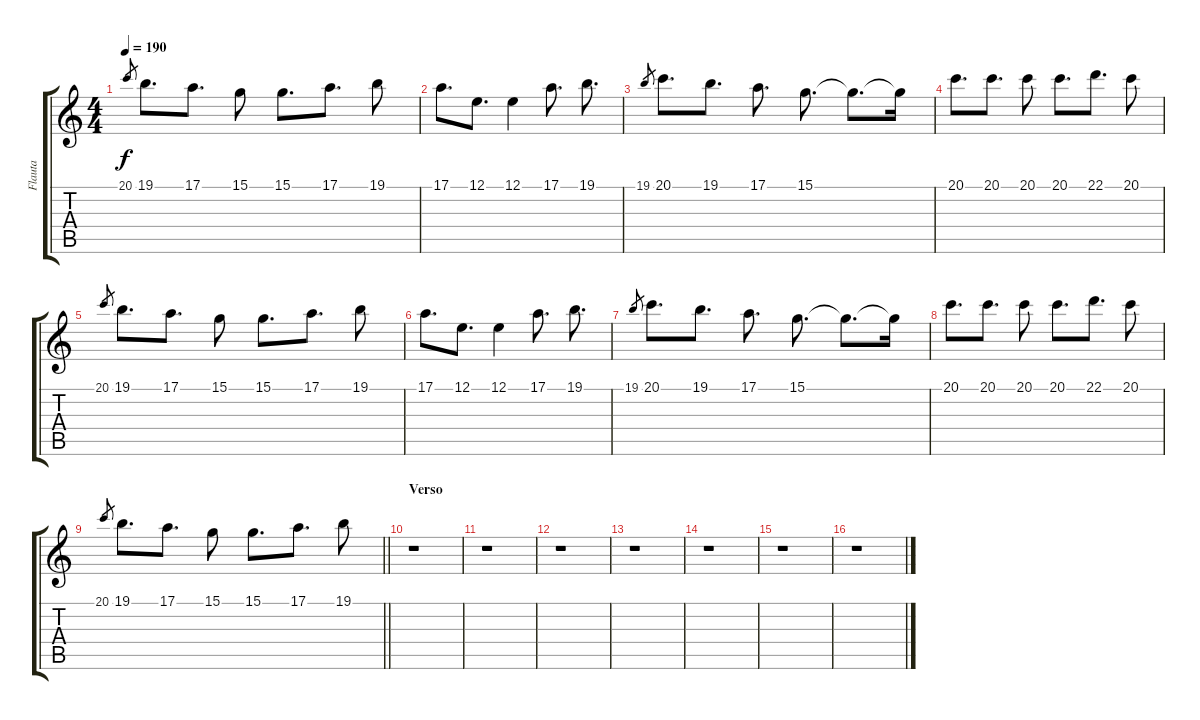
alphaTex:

\track ("Flauta" "Flauta") {instrument flute}
\staff {score tabs}
\tuning (E4 B3 G3 D3 A2 E2) {hide}
\ts (4 4)
\tempo 190
\clef g2
\ks c
20.1.8{gr dy f} 19.1.8{d} 17.1.8{d} 15.1.8 15.1.8{d} 17.1.8{d} 19.1.8 |
17.1.8{d} 12.1.8{d} 12.1.4 17.1.8{d} 19.1.8{d} |
19.1.8{gr} 20.1.8{d} 19.1.8{d} 17.1.8{d} 15.1.8{d} 15.1{t}.8{d} 15.1{t}.16 |
20.1.8{d} 20.1.8{d} 20.1.8 20.1.8{d} 22.1.8{d} 20.1.8 |
20.1.8{gr} 19.1.8{d} 17.1.8{d} 15.1.8 15.1.8{d} 17.1.8{d} 19.1.8 |
17.1.8{d} 12.1.8{d} 12.1.4 17.1.8{d} 19.1.8{d} |
19.1.8{gr} 20.1.8{d} 19.1.8{d} 17.1.8{d} 15.1.8{d} 15.1{t}.8{d} 15.1{t}.16 |
20.1.8{d} 20.1.8{d} 20.1.8 20.1.8{d} 22.1.8{d} 20.1.8 |
\barLineRight lightlight
20.1.8{gr} 19.1.8{d} 17.1.8{d} 15.1.8 15.1.8{d} 17.1.8{d} 19.1.8 |
\section ("" "Verso")
r.1 |
r.1 |
r.1 |
r.1 |
r.1 |
r.1 |
r.1
